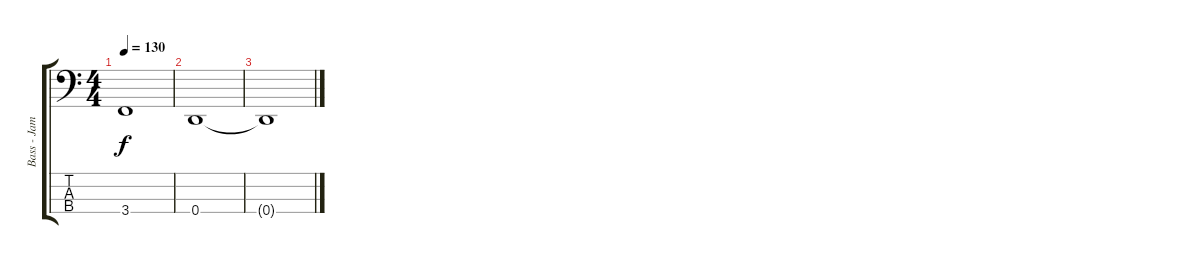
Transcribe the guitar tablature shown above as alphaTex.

\track ("Bass - James Johnston" "Bass - Jam") {instrument electricbassfinger}
\staff {score tabs}
\tuning (G2 D2 A1 D1) {hide}
\ts (4 4)
\tempo 130
\clef f4
\ks c
3.4{t}.1{dy f} |
0.4.1 |
0.4{t}.1
